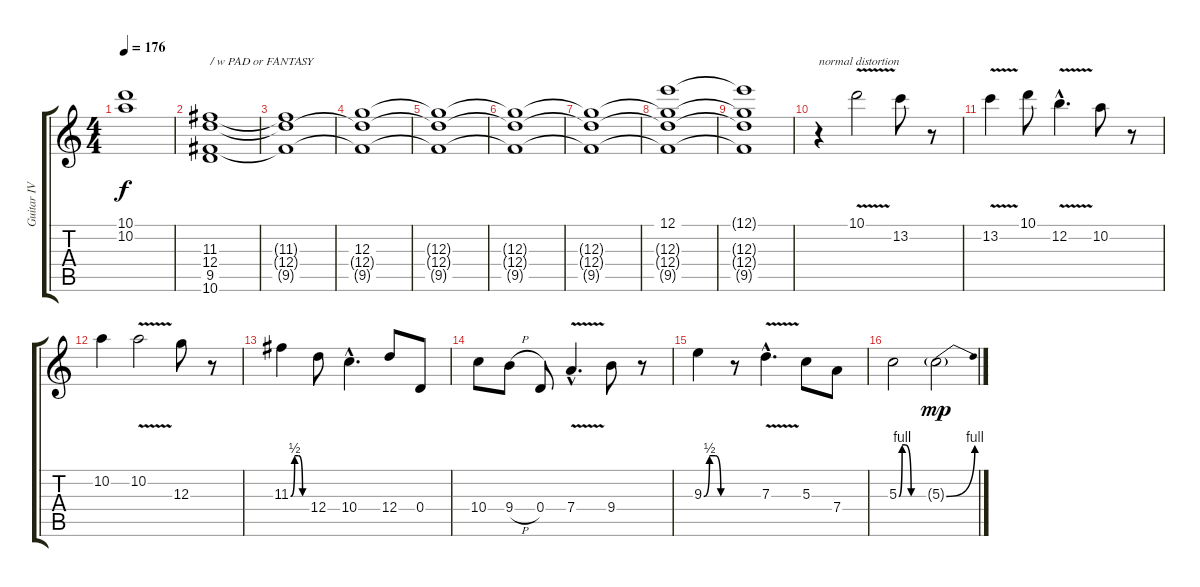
\track ("Guitar IV - Solo" "Guitar IV ") {instrument overdrivenguitar}
\staff {score tabs}
\tuning (E4 B3 G3 D3 A2 E2) {hide}
\ts (4 4)
\tempo 176
\clef g2
\ks c
(10.1{t} 10.2{t}).1{dy f} |
(11.3 12.4 9.5 10.6).1{txt "/ w PAD or FANTASY" volume 6 instrument voiceoohs} |
(11.3{t} 12.4{t} 9.5{t}).1 |
(12.3 12.4{t} 9.5{t}).1 |
(12.3{t} 12.4{t} 9.5{t}).1 |
(12.3{t} 12.4{t} 9.5{t}).1 |
(12.3{t} 12.4{t} 9.5{t}).1 |
(12.1 12.3{t} 12.4{t} 9.5{t}).1 |
(12.1{t} 12.3{t} 12.4{t} 9.5{t}).1 |
r.4{txt "normal distortion" volume 16 instrument distortionguitar} 10.1{v}.2 13.2.8 r.8 |
13.2{v}.4 10.1.8 12.2{v hac}.4{d} 10.2.8 r.8 |
10.2.4 10.2{v}.2 12.3.8 r.8 |
11.3{be (custom 0 0 15 2 30 2 45 0 60 0)}.4 12.4.8 10.4{hac}.4{d} 12.4.8 0.4.8 |
10.4.8 9.4{h}.8 0.4.8 7.4{v hac}.4{d} 9.4.8 r.8 |
9.3{be (custom 0 0 15 2 30 2 45 0 60 0)}.4 r.8 7.3{v hac}.4{d} 5.3.8 7.4.8 |
5.3{be (custom 0 0 8 4 15 4 30 0 45 0 60 0)}.2 5.3{be (bend 0 0 60 4) g}.2{dy mp}
